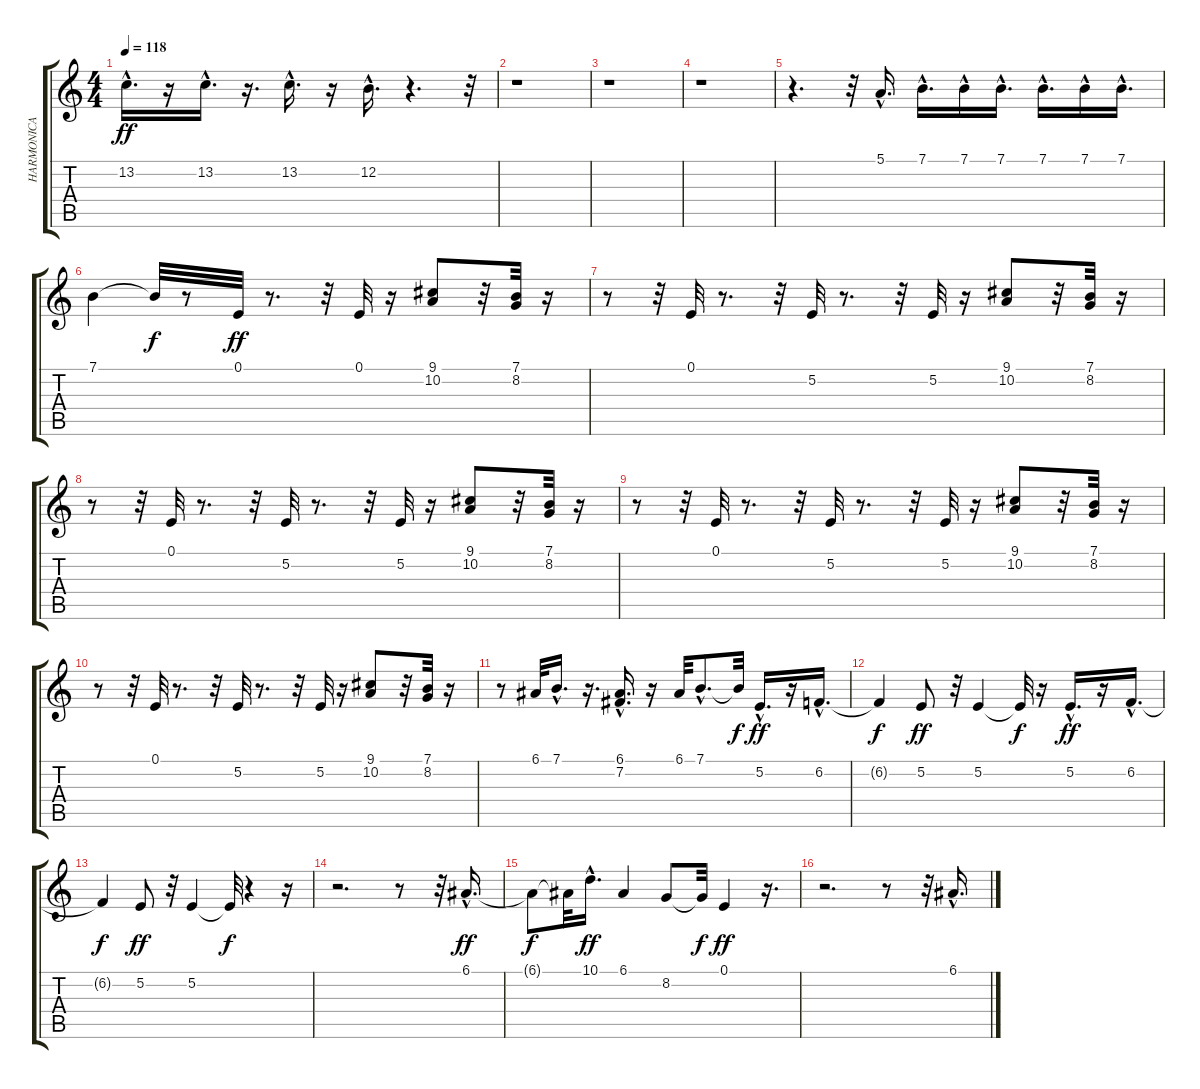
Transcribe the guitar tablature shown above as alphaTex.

\track ("HARMONICA" "HARMONICA") {instrument harmonica}
\staff {score tabs}
\tuning (E4 B3 G3 D3 A2 E2) {hide}
\ts (4 4)
\tempo 118
\clef g2
\ks c
13.2{hac}.16{d dy ff} r.16 13.2{hac}.16{d} r.16{d} 13.2{hac}.16{d} r.16 12.2{hac}.16{d} r.4{d} r.32 |
r.1 |
r.1 |
r.1 |
r.4{d} r.32 5.1{hac}.16{d volume 14} 7.1{hac}.16{d} 7.1{hac}.16 7.1{hac}.16{d} 7.1{hac}.16{d} 7.1{hac}.16 7.1{hac}.16{d} |
7.1.4 7.1{t}.32{dy f} r.8 0.1.32{dy ff volume 11} r.8{d} r.32 0.1.32 r.16 (9.1 10.2).8 r.32 (7.1 8.2).32 r.16 |
r.8 r.32 0.1.32 r.8{d} r.32 5.2.32 r.8{d} r.32 5.2.32 r.16 (9.1 10.2).8 r.32 (7.1 8.2).32 r.16 |
r.8 r.32 0.1.32 r.8{d} r.32 5.2.32 r.8{d} r.32 5.2.32 r.16 (9.1 10.2).8 r.32 (7.1 8.2).32 r.16 |
r.8 r.32 0.1.32 r.8{d} r.32 5.2.32 r.8{d} r.32 5.2.32 r.16 (9.1 10.2).8 r.32 (7.1 8.2).32 r.16 |
r.8 r.32 0.1.32 r.8{d} r.32 5.2.32 r.8{d} r.32 5.2.32 r.16 (9.1 10.2).8 r.32 (7.1 8.2).32 r.16 |
r.8 6.1.32{volume 14} 7.1{hac}.16{d} r.16{d} (6.1 7.2{hac}).16{d} r.16 6.1.32 7.1{hac}.8{d} 7.1{t}.32{dy f} 5.2{hac}.16{d dy ff} r.16 6.2{hac}.16{d} |
6.2{t}.4{dy f} 5.2.8{dy ff} r.32 5.2.4 5.2{t}.32{dy f} r.16 5.2{hac}.16{d dy ff} r.16 6.2{hac}.16{d} |
6.2{t}.4{dy f} 5.2.8{dy ff} r.32 5.2.4 5.2{t}.32{dy f} r.4 r.16 |
r.2{d} r.8 r.32 6.1{hac}.16{d dy ff} |
6.1{t}.8{dy f} 6.1{t}.32 10.1{hac}.16{d dy ff} 6.1.4 8.2.8 8.2{t}.32{dy f} 0.1.4{dy ff} r.16{d} |
r.2{d} r.8 r.32 6.1{hac}.16{d}
